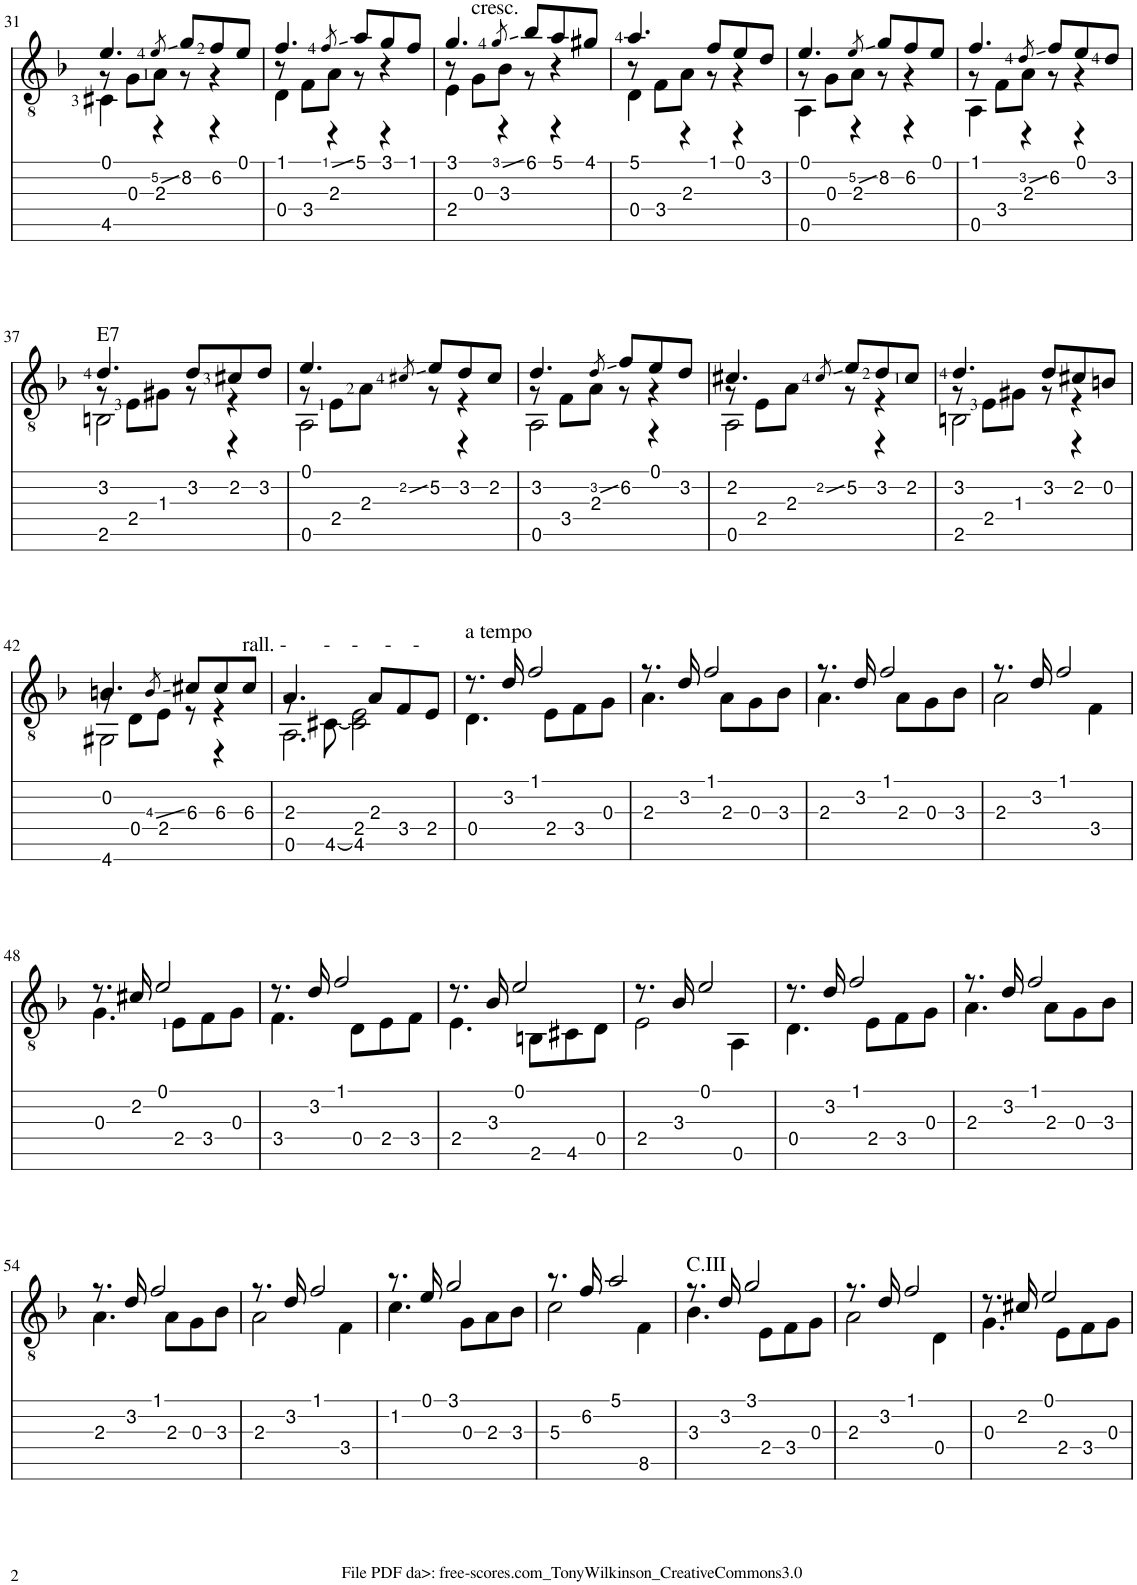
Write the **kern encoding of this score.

**kern	**kern
*part1	*part1
*staff2	*staff1
*I"Guitar	*
*I'Guit.	*
!!LO:PB:g=z
*	*clefGv2
*k[b-]	*k[b-]
*M3/4	*M3/4
=31	=31
*^	*^
*	*^	*	*^
4.e	8r	4C#	4.e/	8r	4C#X\
.	8G	.	.	8G\L	.
.	8A	4r	.	8A\J	4r
qe	.	.	8qe/	.	.
8g	8r	.	8g/L	8r	.
8fL	4r	4r	8f/	4r	4r
8eJ	.	.	8e/J	.	.
=32	=32	=32	=32	=32	=32
4.f	8r	4D	4.f/	8r	4D\
.	8F	.	.	8F\L	.
.	8A	4r	.	8A\J	4r
qf	.	.	8qf/	.	.
8a	8r	.	8a/L	8r	.
8gL	4r	4r	8g/	4r	4r
8fJ	.	.	8f/J	.	.
=33	=33	=33	=33	=33	=33
4.g	8r	4E	4.g/	8r	4E\
!	!	!	!	!LO:TX:a:t=cresc.	!
.	8G	.	.	8G\L	.
.	8B-	4r	.	8B-\J	4r
qg	.	.	8qg/	.	.
8b-	8r	.	8b-/L	8r	.
8aL	4r	4r	8a/	4r	4r
8g#J	.	.	8g#X/J	.	.
=34	=34	=34	=34	=34	=34
4.a	8r	4D	4.a/	8r	4D\
.	8F	.	.	8F\L	.
.	8A	4r	.	8A\J	4r
8f	8r	.	8f/L	8r	.
8eL	4r	4r	8e/	4r	4r
8dJ	.	.	8d/J	.	.
=35	=35	=35	=35	=35	=35
4.e	8r	4AA	4.e/	8r	4AA\
.	8G	.	.	8G\L	.
.	8A	4r	.	8A\J	4r
qe	.	.	8qe/	.	.
8g	8r	.	8g/L	8r	.
8fL	4r	4r	8f/	4r	4r
8eJ	.	.	8e/J	.	.
=36	=36	=36	=36	=36	=36
4.f	8r	4AA	4.f/	8r	4AA\
.	8F	.	.	8F\L	.
.	8A	4r	.	8A\J	4r
qd	.	.	8qd/	.	.
8f	8r	.	8f/L	8r	.
8eL	4r	4r	8e/	4r	4r
8dJ	.	.	8d/J	.	.
!!LO:LB:g=z	!!	!!
=37	=37	=37	=37	=37	=37
!	!	!	!LO:TX:a:t=E7	!	!
4.d	8r	2BB	4.d/	8r	2BBn\
.	8E	.	.	8E\L	.
.	8G#	.	.	8G#X\J	.
8d	8r	.	8d/L	8r	.
8c#L	4r	4r	8c#X/	4r	4r
8dJ	.	.	8d/J	.	.
=38	=38	=38	=38	=38	=38
4.e	8r	2AA	4.e/	8r	2AA\
.	8E	.	.	8E\L	.
.	8A	.	.	8A\J	.
qc#	.	.	8qc#X/	.	.
8e	8r	.	8e/L	8r	.
8dL	4r	4r	8d/	4r	4r
8c#J	.	.	8c#/J	.	.
=39	=39	=39	=39	=39	=39
4.d	8r	2AA	4.d/	8r	2AA\
.	8F	.	.	8F\L	.
.	8A	.	.	8A\J	.
qd	.	.	8qd/	.	.
8f	8r	.	8f/L	8r	.
8eL	4r	4r	8e/	4r	4r
8dJ	.	.	8d/J	.	.
=40	=40	=40	=40	=40	=40
4.c#	8r	2AA	4.c#X/	8r	2AA\
.	8E	.	.	8E\L	.
.	8A	.	.	8A\J	.
qc#	.	.	8qc#/	.	.
8e	8r	.	8e/L	8r	.
8dL	4r	4r	8d/	4r	4r
8c#J	.	.	8c#/J	.	.
=41	=41	=41	=41	=41	=41
4.d	8r	2BB	4.d/	8r	2BBn\
.	8E	.	.	8E\L	.
.	8G#	.	.	8G#X\J	.
8d	8r	.	8d/L	8r	.
8c#L	4r	4r	8c#X/	4r	4r
8BJ	.	.	8Bn/J	.	.
!!LO:LB:g=z	!!	!!
=42	=42	=42	=42	=42	=42
4.B	8r	2GG#	4.Bn/	8r	2GG#X\
.	8D	.	.	8D\L	.
.	8E	.	.	8E\J	.
qB	.	.	8qB/	.	.
8c#	8r	.	8c#X/L	8r	.
8c#L	4r	4r	8c#/	4r	4r
!	!	!	!LO:TX:a:t=rall. -       -    -     -    -	!	!
8c#J	.	.	8c#/J	.	.
=43	=43	=43	=43	=43	=43
4.A	8r	2.AA	4.A/	8r	2.AA\
.	[8C#	.	.	[8C#X\	.
.	2C#] 2E	.	.	2C#\] 2E\	.
8A	.	.	8A/L	.	.
8FL	.	.	8F/	.	.
8EJ	.	.	8E/J	.	.
*	*v	*v	*	*	*
*	*	*	*v	*v
=44	=44	=44	=44
!	!	!LO:TX:a:t=a tempo	!
8.r	4.D	8.r	4.D\
16d	.	16d/	.
2f	.	2f/	.
.	8E	.	8E\L
.	8FL	.	8F\
.	8GJ	.	8G\J
=45	=45	=45	=45
8.r	4.A	8.r	4.A\
16d	.	16d/	.
2f	.	2f/	.
.	8A	.	8A\L
.	8GL	.	8G\
.	8B-J	.	8B-\J
=46	=46	=46	=46
8.r	4.A	8.r	4.A\
16d	.	16d/	.
2f	.	2f/	.
.	8A	.	8A\L
.	8GL	.	8G\
.	8B-J	.	8B-\J
=47	=47	=47	=47
8.r	2A	8.r	2A\
16d	.	16d/	.
2f	.	2f/	.
.	4F	.	4F\
!!LO:LB:g=z	!!
=48	=48	=48	=48
8.r	4.G	8.r	4.G\
16c#X	.	16c#X/	.
2e	.	2e/	.
.	8E	.	8E\L
.	8FL	.	8F\
.	8GJ	.	8G\J
=49	=49	=49	=49
8.r	4.F	8.r	4.F\
16d	.	16d/	.
2f	.	2f/	.
.	8D	.	8D\L
.	8EL	.	8E\
.	8FJ	.	8F\J
=50	=50	=50	=50
8.r	4.E	8.r	4.E\
16B-	.	16B-/	.
2e	.	2e/	.
.	8BBn	.	8BBn\L
.	8C#XL	.	8C#X\
.	8DJ	.	8D\J
=51	=51	=51	=51
8.r	2E	8.r	2E\
16B-	.	16B-/	.
2e	.	2e/	.
.	4AA	.	4AA\
=52	=52	=52	=52
8.r	4.D	8.r	4.D\
16d	.	16d/	.
2f	.	2f/	.
.	8E	.	8E\L
.	8FL	.	8F\
.	8GJ	.	8G\J
=53	=53	=53	=53
8.r	4.A	8.r	4.A\
16d	.	16d/	.
2f	.	2f/	.
.	8A	.	8A\L
.	8GL	.	8G\
.	8B-J	.	8B-\J
!!LO:LB:g=z	!!
=54	=54	=54	=54
8.r	4.A	8.r	4.A\
16d	.	16d/	.
2f	.	2f/	.
.	8A	.	8A\L
.	8GL	.	8G\
.	8B-J	.	8B-\J
=55	=55	=55	=55
8.r	2A	8.r	2A\
16d	.	16d/	.
2f	.	2f/	.
.	4F	.	4F\
=56	=56	=56	=56
8.r	4.c	8.r	4.c\
16e	.	16e/	.
2g	.	2g/	.
.	8G	.	8G\L
.	8AL	.	8A\
.	8B-J	.	8B-\J
=57	=57	=57	=57
8.r	2c	8.r	2c\
16f	.	16f/	.
2a	.	2a/	.
.	4F	.	4F\
=58	=58	=58	=58
!	!	!LO:TX:a:t=C.III	!
8.r	4.B-	8.r	4.B-\
16d	.	16d/	.
2g	.	2g/	.
.	8E	.	8E\L
.	8FL	.	8F\
.	8GJ	.	8G\J
=59	=59	=59	=59
8.r	2A	8.r	2A\
16d	.	16d/	.
2f	.	2f/	.
.	4D	.	4D\
=60	=60	=60	=60
8.r	4.G	8.r	4.G\
16c#X	.	16c#X/	.
2e	.	2e/	.
.	8E	.	8E\L
.	8FL	.	8F\
.	8GJ	.	8G\J
*v	*v	*	*
*	*v	*v
=	=
*-	*-
